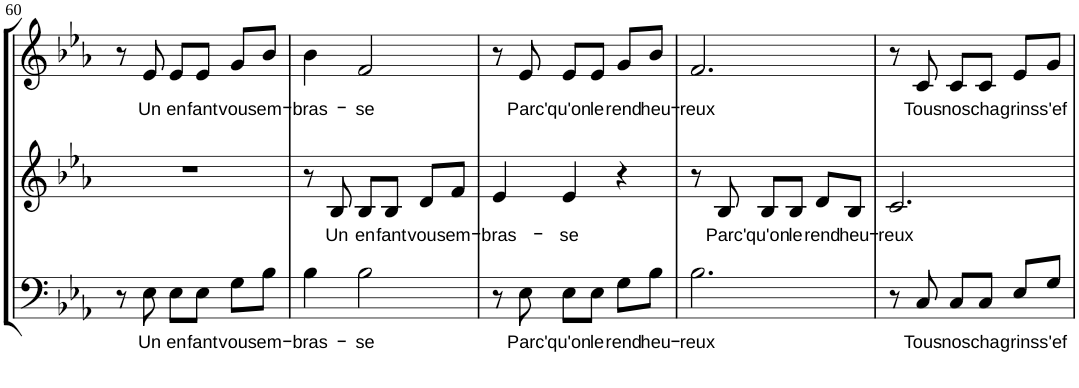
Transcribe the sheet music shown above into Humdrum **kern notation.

**kern	**text	**kern	**text	**kern	**text
*part3	*part3	*part2	*part2	*part1	*part1
*staff3	*staff3	*staff2	*staff2	*staff1	*staff1
*I"B.	*	*I"A.	*	*I"S.	*
!!LO:PB:g=z
*clefF4	*	*clefG2	*	*clefG2	*
*Trd12c21	*	*	*	*	*
*k[b-e-a-]	*	*k[b-e-a-]	*	*k[b-e-a-]	*
*c:	*	*c:	*	*c:	*
*M3/4	*	*M3/4	*	*M3/4	*
=60	=60	=60	=60	=60	=60
8r	.	2.r	.	8r	.
!	!LO:LY:b	!	!	!	!LO:LY:b
8E-\	Un	.	.	8e-/	Un
!	!LO:LY:b	!	!	!	!LO:LY:b
8E-\L	en-	.	.	8e-/L	en-
!	!LO:LY:b	!	!	!	!LO:LY:b
8E-\J	-fant	.	.	8e-/J	-fant
!	!LO:LY:b	!	!	!	!LO:LY:b
8G\L	vous	.	.	8g/L	vous
!	!LO:LY:b	!	!	!	!LO:LY:b
8B-\J	em-	.	.	8b-/J	em-
=61	=61	=61	=61	=61	=61
!	!LO:LY:b	!	!	!	!LO:LY:b
4B-\	-bras-	8r	.	4b-\	-bras-
!	!	!	!LO:LY:b	!	!
.	.	8B-/	Un	.	.
!	!LO:LY:b	!	!LO:LY:b	!	!LO:LY:b
2B-\	-se	8B-/L	en-	2f/	-se
!	!	!	!LO:LY:b	!	!
.	.	8B-/J	-fant	.	.
!	!	!	!LO:LY:b	!	!
.	.	8d/L	vous	.	.
!	!	!	!LO:LY:b	!	!
.	.	8f/J	em-	.	.
=62	=62	=62	=62	=62	=62
!	!	!	!LO:LY:b	!	!
8r	.	4e-/	-bras-	8r	.
!	!LO:LY:b	!	!	!	!LO:LY:b
8E-\	Parc'	.	.	8e-/	Parc'
!	!LO:LY:b	!	!LO:LY:b	!	!LO:LY:b
8E-\L	qu'on	4e-/	-se	8e-/L	qu'on
!	!LO:LY:b	!	!	!	!LO:LY:b
8E-\J	le	.	.	8e-/J	le
!	!LO:LY:b	!	!	!	!LO:LY:b
8G\L	rend	4r	.	8g/L	rend
!	!LO:LY:b	!	!	!	!LO:LY:b
8B-\J	heu-	.	.	8b-/J	heu-
=63	=63	=63	=63	=63	=63
!	!LO:LY:b	!	!	!	!LO:LY:b
2.B-\	-reux	8r	.	2.f/	-reux
!	!	!	!LO:LY:b	!	!
.	.	8B-/	Parc'	.	.
!	!	!	!LO:LY:b	!	!
.	.	8B-/L	qu'on	.	.
!	!	!	!LO:LY:b	!	!
.	.	8B-/J	le	.	.
!	!	!	!LO:LY:b	!	!
.	.	8d/L	rend	.	.
!	!	!	!LO:LY:b	!	!
.	.	8B-/J	heu-	.	.
=64	=64	=64	=64	=64	=64
!	!	!	!LO:LY:b	!	!
8r	.	2.c/	-reux	8r	.
!	!LO:LY:b	!	!	!	!LO:LY:b
8C/	Tous	.	.	8c/	Tous
!	!LO:LY:b	!	!	!	!LO:LY:b
8C/L	nos	.	.	8c/L	nos
!	!LO:LY:b	!	!	!	!LO:LY:b
8C/J	cha-	.	.	8c/J	cha-
!	!LO:LY:b	!	!	!	!LO:LY:b
8E-/L	-grins	.	.	8e-/L	-grins
!	!LO:LY:b	!	!	!	!LO:LY:b
8G/J	s'ef-	.	.	8g/J	s'ef-
=	=	=	=	=	=
*-	*-	*-	*-	*-	*-
